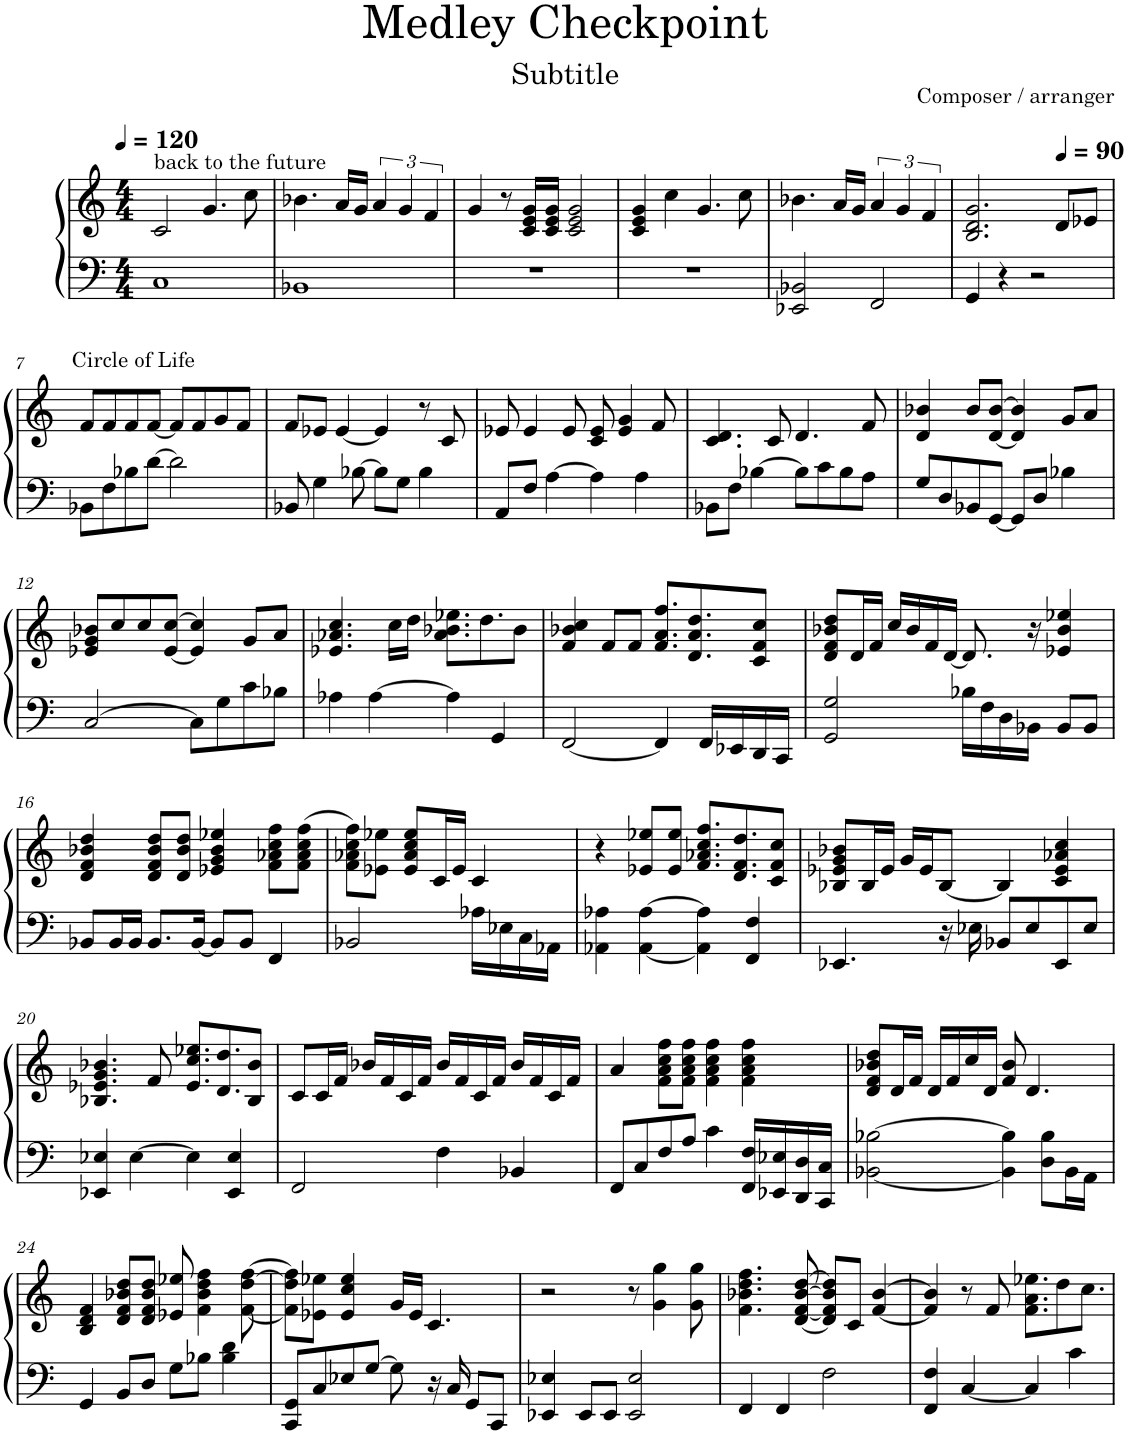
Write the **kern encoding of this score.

**kern	**kern
*part1	*part1
*staff2	*staff1
*I"Piano	*
*I'Pno.	*
*clefF4	*clefG2
*k[]	*k[]
*M4/4	*M4/4
*MM120	*MM120
=1	=1
!	!LO:TX:a:t=back to the future
1C	2c/
.	4.g/
.	8cc\
=2	=2
1BB-X	4.b-X\
.	16a/LL
.	16g/JJ
.	6a/
.	6g/
.	6f/
=3	=3
1r	4g/
.	8r
.	16c/ 16e/ 16g/LL
.	16c/ 16e/ 16g/JJ
.	2c/ 2e/ 2g/
=4	=4
1r	4c/ 4e/ 4g/
.	4cc\
.	4.g/
.	8cc\
=5	=5
2EE-X/ 2BB-X/	4.b-X\
.	16a/LL
.	16g/JJ
2FF/	6a/
.	6g/
.	6f/
=6	=6
4GG/	2.B/ 2.d/ 2.g/
4r	.
2r	.
*	*MM90
.	8d/L
.	8e-X/J
!!LO:LB:g=z
=7	=7
!	!LO:TX:a:t=Circle of Life
8BB-X\L	8f/L
8F\	8f/
8B-X\	8f/
[8d\J	[8f/J
2d\]	8f/L]
.	8f/
.	8g/
.	8f/J
=8	=8
8BB-X/	8f/L
4G\	8e-X/J
.	[4e-/
[8B-X\	.
8B-\L]	4e-/]
8G\J	.
4B-\	8r
.	8c/
=9	=9
8AA/L	8e-X/
8F/J	4e-/
[4A\	.
.	8e-/
4A\]	8c/ 8e-/
.	4e-/ 4g/
4A\	.
.	8f/
=10	=10
8BB-X\L	4.c/ 4.d/
8F\J	.
[4B-X\	.
.	8c/
8B-\L]	4.d/
8c\	.
8B-\	.
8A\J	8f/
=11	=11
8G/L	4d/ 4b-X/
8D/	.
8BB-X/	8b-/L
[8GG/J	[8d/ [8b-/J
8GG/L]	4d/] 4b-/]
8D/J	.
4B-X\	8g/L
.	8a/J
!!LO:LB:g=z
=12	=12
[2C/	8e-X/ 8g/ 8b-X/L
.	8cc/
.	8cc/
.	[8e-/ [8cc/J
8C\L]	4e-/] 4cc/]
8G\	.
8c\	8g/L
8B-X\J	8a/J
=13	=13
4A-X\	4.e-X/ 4.a-X/ 4.cc/
[4A-\	.
.	16cc\LL
.	16dd\JJ
4A-\]	8.a-\ 8.b-X\ 8.ee-X\L
.	8.dd\
4GG/	.
.	8b-\J
=14	=14
[2FF/	4f/ 4b-X/ 4cc/
.	8f/L
.	8f/J
4FF/]	8.f/ 8.a/ 8.ff/L
.	8.d/ 8.a/ 8.dd/
16FF/LL	.
16EE-X/	.
16DD/	8c/ 8f/ 8cc/J
16CC/JJ	.
=15	=15
2GG/ 2G/	8d/ 8f/ 8b-X/ 8dd/L
.	16d/L
.	16f/JJ
.	16cc/LL
.	16b-/
.	16f/
.	[16d/JJ
16B-X\LL	8.d/]
16F\	.
16D\	.
16BB-X\JJ	16r
8BB-/L	4e-X/ 4b-/ 4ee-X/
8BB-/J	.
!!LO:LB:g=z
=16	=16
8BB-X/L	4d/ 4f/ 4b-X/ 4dd/
16BB-/L	.
16BB-/JJ	.
8.BB-/L	8d/ 8f/ 8b-/ 8dd/L
.	8d/ 8b-/ 8dd/J
[16BB-/Jk	.
8BB-/L]	4e-X/ 4g/ 4b-/ 4ee-X/
8BB-/J	.
4FF/	8f\ 8a-X\ 8cc\ 8ff\L
.	(8f\ 8a-\ 8cc\ 8ff\J
=17	=17
2BB-X/	8f\ 8a-X\ 8cc\ 8ff\L)
.	8e-X\ 8ee-X\J
.	8e-/ 8a-/ 8cc/ 8ee-/L
.	16c/L
.	16e-/JJ
16A-X\LL	4c/
16E-X\	.
16C\	.
16AA-X\JJ	.
=18	=18
4AA-X\ 4A-X\	4r
[4AA-\ [4A-\	8e-X/ 8ee-X/L
.	8e-/ 8ee-/J
4AA-\] 4A-\]	8.f/ 8.a-X/ 8.cc/ 8.ff/L
.	8.d/ 8.f/ 8.dd/
4FF/ 4F/	.
.	8c/ 8f/ 8cc/J
=19	=19
4.EE-X/	8B-X/ 8e-X/ 8g/ 8b-X/L
.	16B-/L
.	16e-/JJ
.	16g/LL
.	16e-/J
16r	[8B-/J
16E-X\	.
8BB-X/L	4B-/]
8E-/	.
8EE-/	4c/ 4e-/ 4a-X/ 4cc/
8E-/J	.
!!LO:LB:g=z
=20	=20
4EE-X/ 4E-X/	4.B-X/ 4.e-X/ 4.g/ 4.b-X/
[4E-\	.
.	8f/
4E-\]	8.e-/ 8.cc/ 8.ee-X/L
.	8.d/ 8.dd/
4EE-/ 4E-/	.
.	8B-/ 8b-/J
=21	=21
2FF/	8c/L
.	16c/L
.	16f/JJ
.	16b-X/LL
.	16f/
.	16c/
.	16f/JJ
4F\	16b-/LL
.	16f/
.	16c/
.	16f/JJ
4BB-X/	16b-/LL
.	16f/
.	16c/
.	16f/JJ
=22	=22
8FF/L	4a/
8C/	.
8F/	8f\ 8a\ 8cc\ 8ff\L
8A/J	8f\ 8a\ 8cc\ 8ff\J
4c\	4f\ 4a\ 4cc\ 4ff\
16FF/ 16F/LL	4f\ 4a\ 4cc\ 4ff\
16EE-X/ 16E-X/	.
16DD/ 16D/	.
16CC/ 16C/JJ	.
=23	=23
[2BB-X\ [2B-X\	8d/ 8f/ 8b-X/ 8dd/L
.	16d/L
.	16f/JJ
.	16d/LL
.	16f/
.	16cc/
.	16d/JJ
4BB-\] 4B-\]	8f/ 8b-/
.	4.d/
8D\ 8B-\L	.
16BB-\L	.
16AA\JJ	.
!!LO:LB:g=z
=24	=24
4GG/	4B/ 4d/ 4f/
8BB/L	8d/ 8f/ 8b-X/ 8dd/L
8D/J	8d/ 8f/ 8b-/ 8dd/J
8G\L	8e-X/ 8ee-X/
8B-X\J	4f\ 4b-\ 4dd\ 4ff\
4B-\ 4d\	.
.	[8f\ [8dd\ [8ff\
=25	=25
8CC/ 8GG/L	8f\] 8dd\] 8ff\]L
8C/	8e-X\ 8ee-X\J
8E-X/	4e-/ 4cc/ 4ee-/
[8G/J	.
8G\]	16g/LL
.	16e-/JJ
16r	4.c/
16C/	.
8GG/L	.
8CC/J	.
=26	=26
4EE-X/ 4E-X/	2r
8EE-/L	.
8EE-/J	.
2EE-/ 2E-/	8r
.	4g\ 4gg\
.	8g\ 8gg\
=27	=27
4FF/	4.f\ 4.b-X\ 4.dd\ 4.ff\
4FF/	.
.	[8d/ [8f/ [8b-/ [8dd/
2F\	8d/] 8f/] 8b-/] 8dd/]L
.	8c/J
.	[4f/ [4b-/
=28	=28
4FF/ 4F/	4f/] 4b-/]
[4C/	8r
.	8f/
4C/]	8.f\ 8.a\ 8.ee-X\L
.	8dd\
4c\	.
.	8.cc\J
=	=
*-	*-
